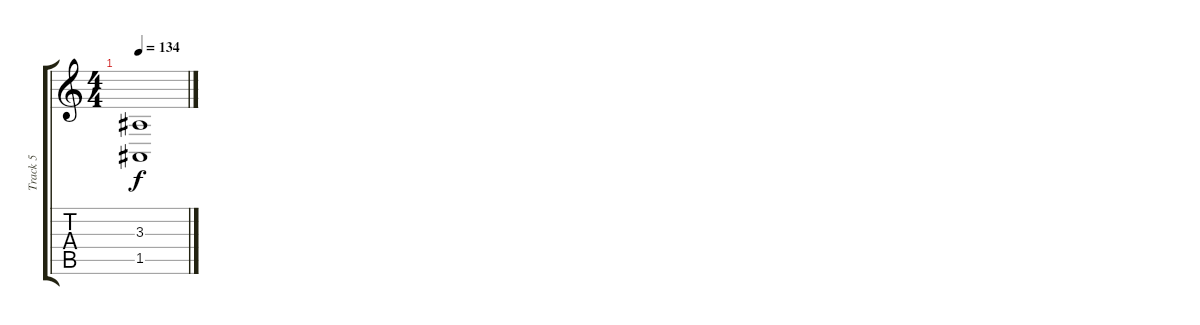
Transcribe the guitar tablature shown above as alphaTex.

\track ("Track 5" "Track 5") {instrument lead1square}
\staff {score tabs}
\tuning (E4 B3 G3 D3 A2 E2) {hide}
\ts (4 4)
\tempo 134
\clef g2
\ks c
(3.3 1.5).1{dy f}
